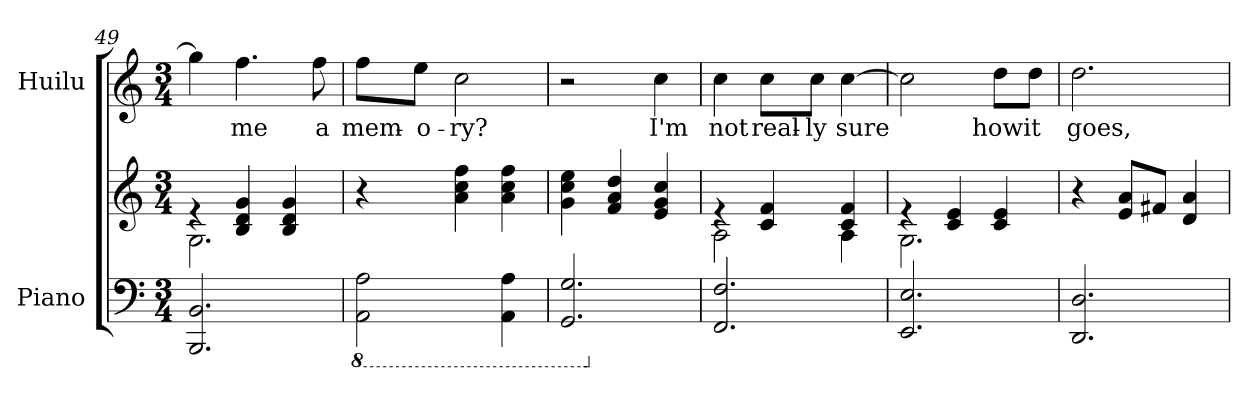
**kern	**kern	**kern	**text
*part2	*part2	*part1	*part1
*staff3	*staff2	*staff1	*staff1
*I"Piano	*	*I"Huilu	*
*I'Pno	*	*	*
*clefF4	*clefG2	*clefG2	*
*k[]	*k[]	*k[]	*
*M3/4	*M3/4	*M3/4	*
=49	=49	=49	=49
*	*^	*	*
2.BBB/ 2.BB/	4re	2.G\	4gg\]	.
.	4B/ 4d/ 4g/	.	4.ff\	me
.	4B/ 4d/ 4g/	.	.	.
.	.	.	8ff\	a
*	*v	*v	*	*
=50	=50	=50	=50
*8ba	*	*	*
2AAA\ 2AA\	4r	8ff\L	mem-
.	.	8ee\J	-o-
.	4a\ 4cc\ 4ff\	2cc\	-ry?
4AAA\ 4AA\	4a\ 4cc\ 4ff\	.	.
=51	=51	=51	=51
2.GGG/ 2.GG/	4g\ 4cc\ 4ee\	2r	.
.	4f/ 4a/ 4dd/	.	.
.	4e/ 4g/ 4cc/	4cc\	I'm
=52	=52	=52	=52
*X8ba	*	*	*
*	*^	*	*
2.FF/ 2.F/	4re	2A\	4cc\	not
.	4c/ 4f/	.	8cc\L	real-
.	.	.	8cc\J	-ly
.	4c/ 4f/	4A\	[4cc\	sure
!!LO:LB:g=z
=53	=53	=53	=53	=53
2.EE/ 2.E/	4re	2.G\	2cc\]	.
.	4c/ 4e/	.	.	.
.	4c/ 4e/	.	8dd\L	how
.	.	.	8dd\J	it
*	*v	*v	*	*
=54	=54	=54	=54
2.DD/ 2.D/	4r	2.dd\	goes,
.	8e/ 8a/L	.	.
.	8f#X/J	.	.
.	4d/ 4a/	.	.
=	=	=	=
*-	*-	*-	*-
